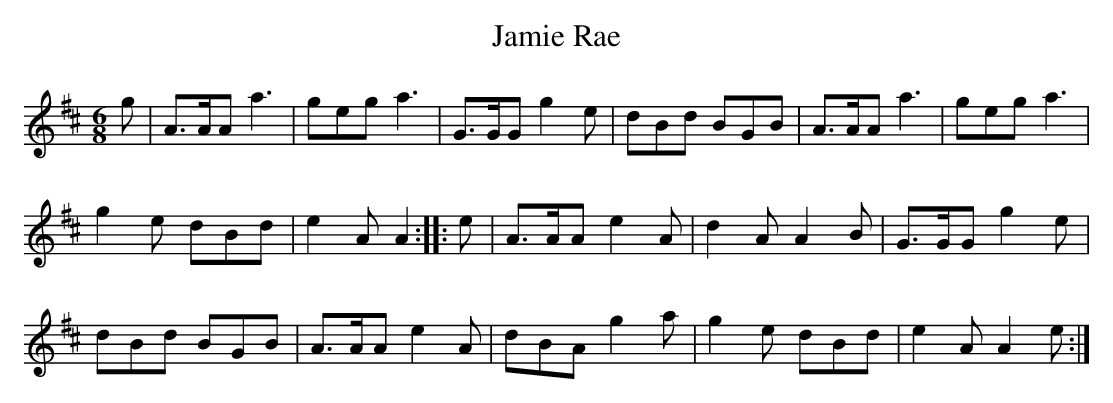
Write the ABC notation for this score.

X:1
T:Jamie Rae
M:6/8
L:1/8
K:A mix
g|A>AA a3|geg a3|G>GG g2 e|dBd BGB|A>AA a3|geg a3|
g2 e dBd|e2 A A2::e|A>AA e2 A|d2 A A2 B|G>GG g2 e|
dBd BGB|A>AA e2 A|dBA g2 a|g2 e dBd|e2 A A2 e:|]
